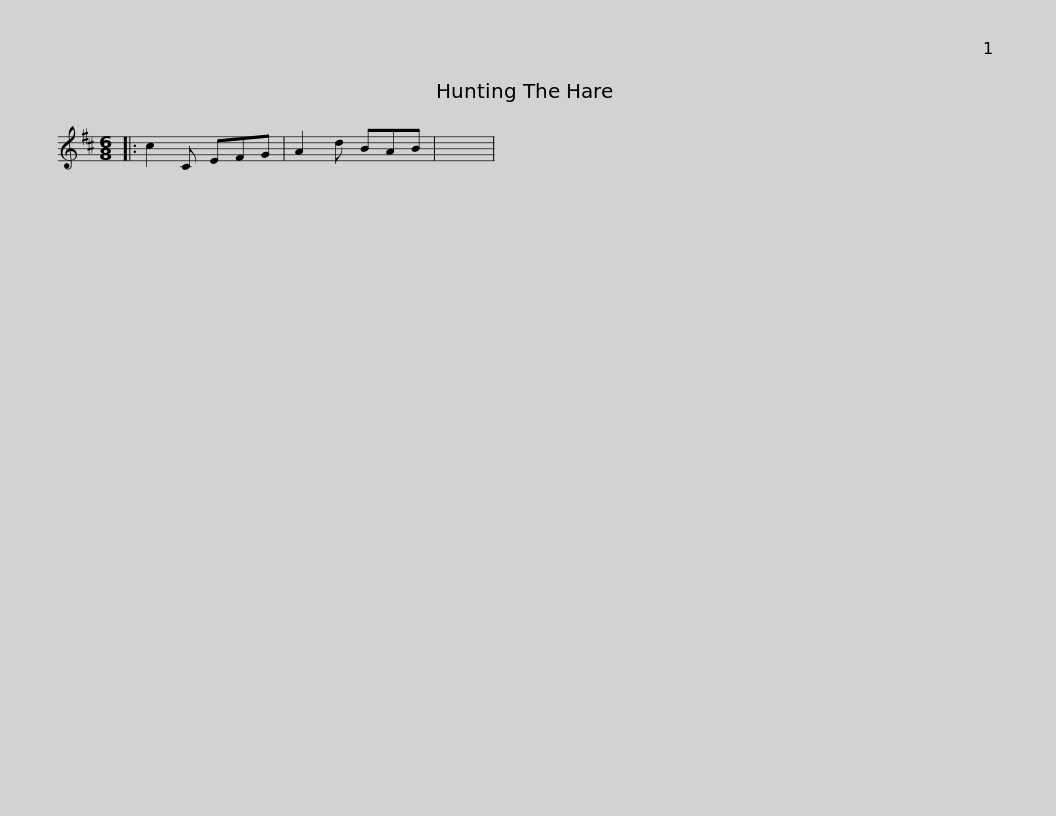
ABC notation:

X:1
L:1/8
M:6/8
I:linebreak $
K:D
V:1 treble
V:1
|: c2 C EFG | A2 d BAB | x6 | %3
